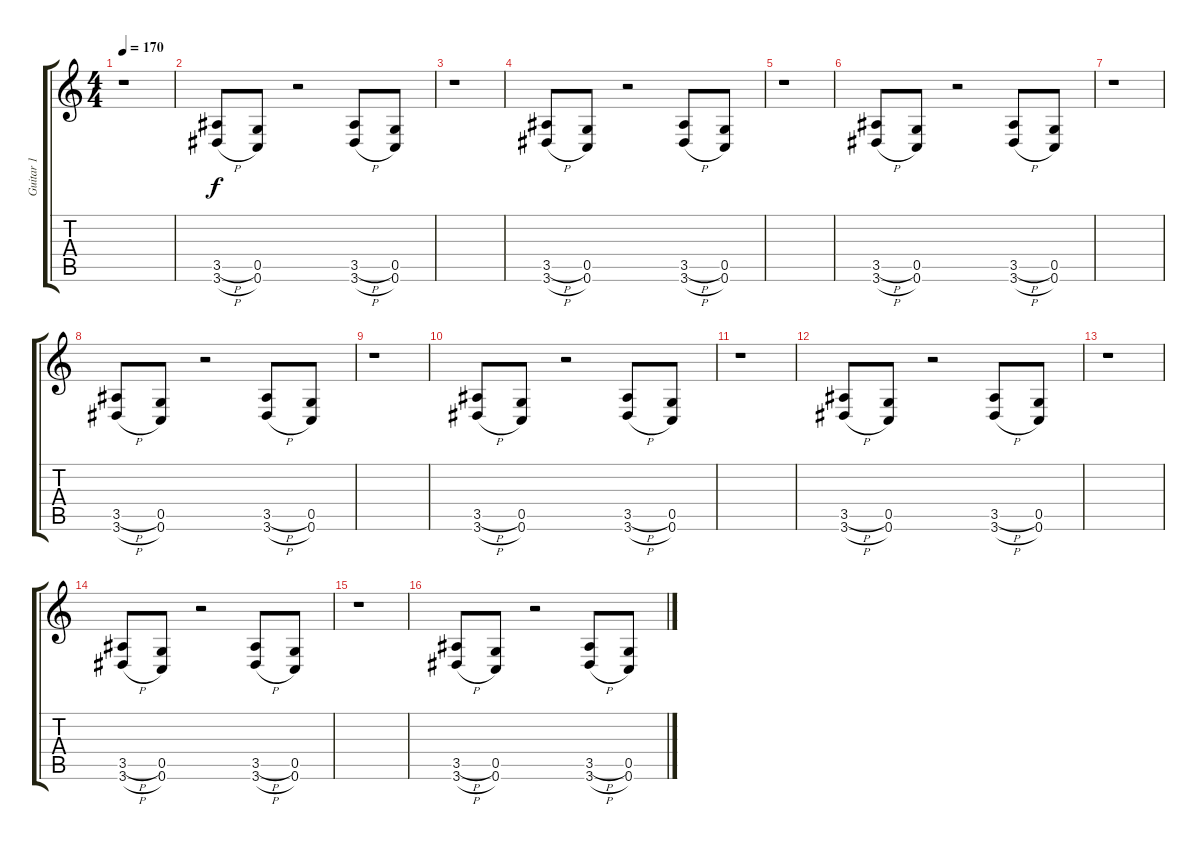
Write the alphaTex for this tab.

\track ("Guitar 1" "Guitar 1") {instrument distortionguitar}
\staff {score tabs}
\tuning (D4 A3 F3 C3 G2 C2) {hide}
\ts (4 4)
\tempo 170
\clef g2
\ks c
r.1{dy f} |
(3.5{h} 3.6{h}).8 (0.5 0.6).8 r.2 (3.5{h} 3.6{h}).8 (0.5 0.6).8 |
r.1 |
(3.5{h} 3.6{h}).8 (0.5 0.6).8 r.2 (3.5{h} 3.6{h}).8 (0.5 0.6).8 |
r.1 |
(3.5{h} 3.6{h}).8 (0.5 0.6).8 r.2 (3.5{h} 3.6{h}).8 (0.5 0.6).8 |
r.1 |
(3.5{h} 3.6{h}).8 (0.5 0.6).8 r.2 (3.5{h} 3.6{h}).8 (0.5 0.6).8 |
r.1 |
(3.5{h} 3.6{h}).8 (0.5 0.6).8 r.2 (3.5{h} 3.6{h}).8 (0.5 0.6).8 |
r.1 |
(3.5{h} 3.6{h}).8 (0.5 0.6).8 r.2 (3.5{h} 3.6{h}).8 (0.5 0.6).8 |
r.1 |
(3.5{h} 3.6{h}).8 (0.5 0.6).8 r.2 (3.5{h} 3.6{h}).8 (0.5 0.6).8 |
r.1 |
(3.5{h} 3.6{h}).8 (0.5 0.6).8 r.2 (3.5{h} 3.6{h}).8 (0.5 0.6).8
